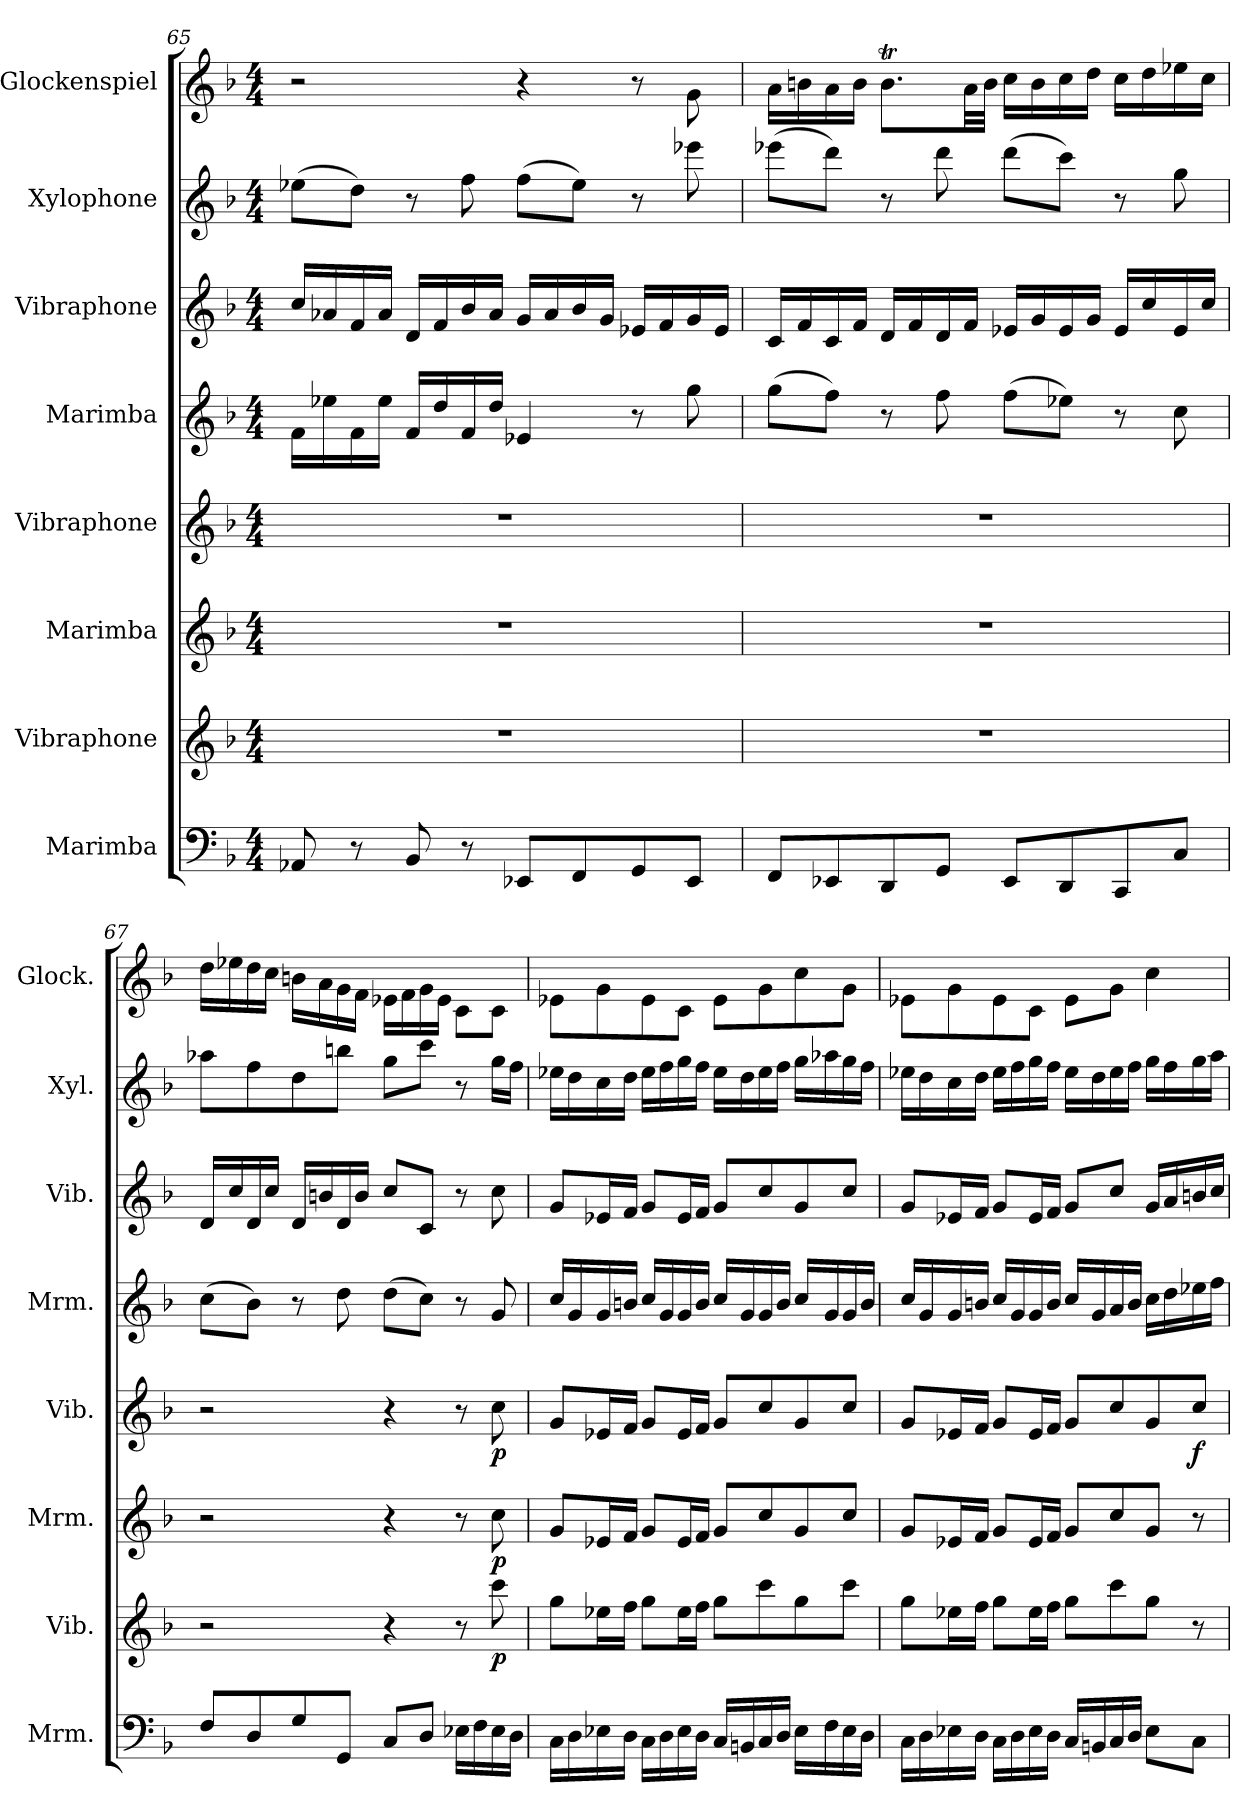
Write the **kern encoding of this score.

**kern	**kern	**dynam	**kern	**dynam	**kern	**dynam	**kern	**kern	**kern	**kern
*part8	*part7	*part7	*part6	*part6	*part5	*part5	*part4	*part3	*part2	*part1
*staff8	*staff7	*staff7	*staff6	*staff6	*staff5	*staff5	*staff4	*staff3	*staff2	*staff1
*I"Marimba	*I"Vibraphone	*	*I"Marimba	*	*I"Vibraphone	*	*I"Marimba	*I"Vibraphone	*I"Xylophone	*I"Glockenspiel
*I'Mrm.	*I'Vib.	*	*I'Mrm.	*	*I'Vib.	*	*I'Mrm.	*I'Vib.	*I'Xyl.	*I'Glock.
*clefF4	*clefG2	*	*clefG2	*	*clefG2	*	*clefG2	*clefG2	*clefG2	*clefG2
*	*	*	*	*	*	*	*	*	*ITrd-7c-12	*ITrd-14c-24
*k[b-]	*k[b-]	*	*k[b-]	*	*k[b-]	*	*k[b-]	*k[b-]	*k[b-]	*k[b-]
*M4/4	*M4/4	*	*M4/4	*	*M4/4	*	*M4/4	*M4/4	*M4/4	*M4/4
=65	=65	=65	=65	=65	=65	=65	=65	=65	=65	=65
8AA-X/	1r	.	1r	.	1r	.	16f\LL	16cc/LL	(>8eee-X\L	2r
.	.	.	.	.	.	.	16ee-X\	16a-X/	.	.
8r	.	.	.	.	.	.	16f\	16f/	8ddd\J)	.
.	.	.	.	.	.	.	16ee-\JJ	16a-/JJ	.	.
8BB-/	.	.	.	.	.	.	16f/LL	16d/LL	8r	.
.	.	.	.	.	.	.	16dd/	16f/	.	.
8r	.	.	.	.	.	.	16f/	16b-/	8fff\	.
.	.	.	.	.	.	.	16dd/JJ	16a-/JJ	.	.
8EE-X/L	.	.	.	.	.	.	4e-X/	16g/LL	(>8fff\L	4r
.	.	.	.	.	.	.	.	16a-/	.	.
8FF/	.	.	.	.	.	.	.	16b-/	8eee-\J)	.
.	.	.	.	.	.	.	.	16g/JJ	.	.
8GG/	.	.	.	.	.	.	8r	16e-X/LL	8r	8r
.	.	.	.	.	.	.	.	16f/	.	.
8EE-/J	.	.	.	.	.	.	8gg\	16g/	8eeee-X\	8ggg\
.	.	.	.	.	.	.	.	16e-/JJ	.	.
!!LO:LB:g=z
=66	=66	=66	=66	=66	=66	=66	=66	=66	=66	=66
8FF/L	1r	.	1r	.	1r	.	(>8gg\L	16c/LL	(>8eeee-X\L	16aaa\LL
.	.	.	.	.	.	.	.	16f/	.	16bbbn\
8EE-X/	.	.	.	.	.	.	8ff\J)	16c/	8dddd\J)	16aaa\
.	.	.	.	.	.	.	.	16f/JJ	.	16bbb\JJ
8DD/	.	.	.	.	.	.	8r	16d/LL	8r	8.bbbt\L
.	.	.	.	.	.	.	.	16f/	.	.
8GG/J	.	.	.	.	.	.	8ff\	16d/	8dddd\	.
.	.	.	.	.	.	.	.	16f/JJ	.	32aaa\LL
.	.	.	.	.	.	.	.	.	.	32bbb\JJJ
8EE-/L	.	.	.	.	.	.	(>8ff\L	16e-X/LL	(>8dddd\L	16cccc\LL
.	.	.	.	.	.	.	.	16g/	.	16bbb\
8DD/	.	.	.	.	.	.	8ee-X\J)	16e-/	8cccc\J)	16cccc\
.	.	.	.	.	.	.	.	16g/JJ	.	16dddd\JJ
8CC/	.	.	.	.	.	.	8r	16e-/LL	8r	16cccc\LL
.	.	.	.	.	.	.	.	16cc/	.	16dddd\
8C/J	.	.	.	.	.	.	8cc\	16e-/	8ggg\	16eeee-X\
.	.	.	.	.	.	.	.	16cc/JJ	.	16cccc\JJ
=67	=67	=67	=67	=67	=67	=67	=67	=67	=67	=67
8F/L	2r	.	2r	.	2r	.	(>8cc\L	16d/LL	8aaa-X\L	16dddd\LL
.	.	.	.	.	.	.	.	16cc/	.	16eeee-X\
8D/	.	.	.	.	.	.	8b-\J)	16d/	8fff\	16dddd\
.	.	.	.	.	.	.	.	16cc/JJ	.	16cccc\JJ
8G/	.	.	.	.	.	.	8r	16d/LL	8ddd\	16bbbn\LL
.	.	.	.	.	.	.	.	16bn/	.	16aaa\
8GG/J	.	.	.	.	.	.	8dd\	16d/	8bbbn\J	16ggg\
.	.	.	.	.	.	.	.	16b/JJ	.	16fff\JJ
8C/L	4r	.	4r	.	4r	.	(>8dd\L	8cc/L	8ggg\L	16eee-X\LL
.	.	.	.	.	.	.	.	.	.	16fff\
8D/J	.	.	.	.	.	.	8cc\J)	8c/J	8cccc\J	16ggg\
.	.	.	.	.	.	.	.	.	.	16eee-\JJ
16E-X\LL	8r	.	8r	.	8r	.	8r	8r	8r	8ccc\L
16F\	.	.	.	.	.	.	.	.	.	.
!	!	!LO:DY:b	!	!LO:DY:b	!	!LO:DY:b	!	!	!	!
16E-\	8ccc\	p	8cc\	p	8cc\	p	8g/	8cc\	16ggg\LL	8ccc\J
16D\JJ	.	.	.	.	.	.	.	.	16fff\JJ	.
=68	=68	=68	=68	=68	=68	=68	=68	=68	=68	=68
16C\LL	8gg\L	.	8g/L	.	8g/L	.	16cc/LL	8g/L	16eee-X\LL	8eee-X\L
16D\	.	.	.	.	.	.	16g/	.	16ddd\	.
16E-X\	16ee-X\L	.	16e-X/L	.	16e-X/L	.	16g/	16e-X/L	16ccc\	8ggg\
16D\JJ	16ff\JJ	.	16f/JJ	.	16f/JJ	.	16bn/JJ	16f/JJ	16ddd\JJ	.
16C\LL	8gg\L	.	8g/L	.	8g/L	.	16cc/LL	8g/L	16eee-\LL	8eee-\
16D\	.	.	.	.	.	.	16g/	.	16fff\	.
16E-\	16ee-\L	.	16e-/L	.	16e-/L	.	16g/	16e-/L	16ggg\	8ccc\J
16D\JJ	16ff\JJ	.	16f/JJ	.	16f/JJ	.	16b/JJ	16f/JJ	16fff\JJ	.
16C/LL	8gg\L	.	8g/L	.	8g/L	.	16cc/LL	8g/L	16eee-\LL	8eee-\L
16BBn/	.	.	.	.	.	.	16g/	.	16ddd\	.
16C/	8ccc\	.	8cc/	.	8cc/	.	16g/	8cc/	16eee-\	8ggg\
16D/JJ	.	.	.	.	.	.	16b/JJ	.	16fff\JJ	.
16E-\LL	8gg\	.	8g/	.	8g/	.	16cc/LL	8g/	16ggg\LL	8cccc\
16F\	.	.	.	.	.	.	16g/	.	16aaa-X\	.
16E-\	8ccc\J	.	8cc/J	.	8cc/J	.	16g/	8cc/J	16ggg\	8ggg\J
16D\JJ	.	.	.	.	.	.	16b/JJ	.	16fff\JJ	.
!!LO:PB:g=z
=69	=69	=69	=69	=69	=69	=69	=69	=69	=69	=69
16C\LL	8gg\L	.	8g/L	.	8g/L	.	16cc/LL	8g/L	16eee-X\LL	8eee-X\L
16D\	.	.	.	.	.	.	16g/	.	16ddd\	.
16E-X\	16ee-X\L	.	16e-X/L	.	16e-X/L	.	16g/	16e-X/L	16ccc\	8ggg\
16D\JJ	16ff\JJ	.	16f/JJ	.	16f/JJ	.	16bn/JJ	16f/JJ	16ddd\JJ	.
16C\LL	8gg\L	.	8g/L	.	8g/L	.	16cc/LL	8g/L	16eee-\LL	8eee-\
16D\	.	.	.	.	.	.	16g/	.	16fff\	.
16E-\	16ee-\L	.	16e-/L	.	16e-/L	.	16g/	16e-/L	16ggg\	8ccc\J
16D\JJ	16ff\JJ	.	16f/JJ	.	16f/JJ	.	16b/JJ	16f/JJ	16fff\JJ	.
16C/LL	8gg\L	.	8g/L	.	8g/L	.	16cc/LL	8g/L	16eee-\LL	8eee-\L
16BBn/	.	.	.	.	.	.	16g/	.	16ddd\	.
16C/	8ccc\	.	8cc/	.	8cc/	.	16a/	8cc/J	16eee-\	8ggg\J
16D/JJ	.	.	.	.	.	.	16b/JJ	.	16fff\JJ	.
8E-\L	8gg\J	.	8g/J	.	8g/	.	16cc\LL	16g/LL	16ggg\LL	4cccc\
.	.	.	.	.	.	.	16dd\	16a/	16fff\	.
!	!	!	!	!	!	!LO:DY:b	!	!	!	!
8C\J	8r	.	8r	.	8cc/J	f	16ee-X\	16bn/	16ggg\	.
.	.	.	.	.	.	.	16ff\JJ	16cc/JJ	16aaa\JJ	.
=	=	=	=	=	=	=	=	=	=	=
*-	*-	*-	*-	*-	*-	*-	*-	*-	*-	*-
